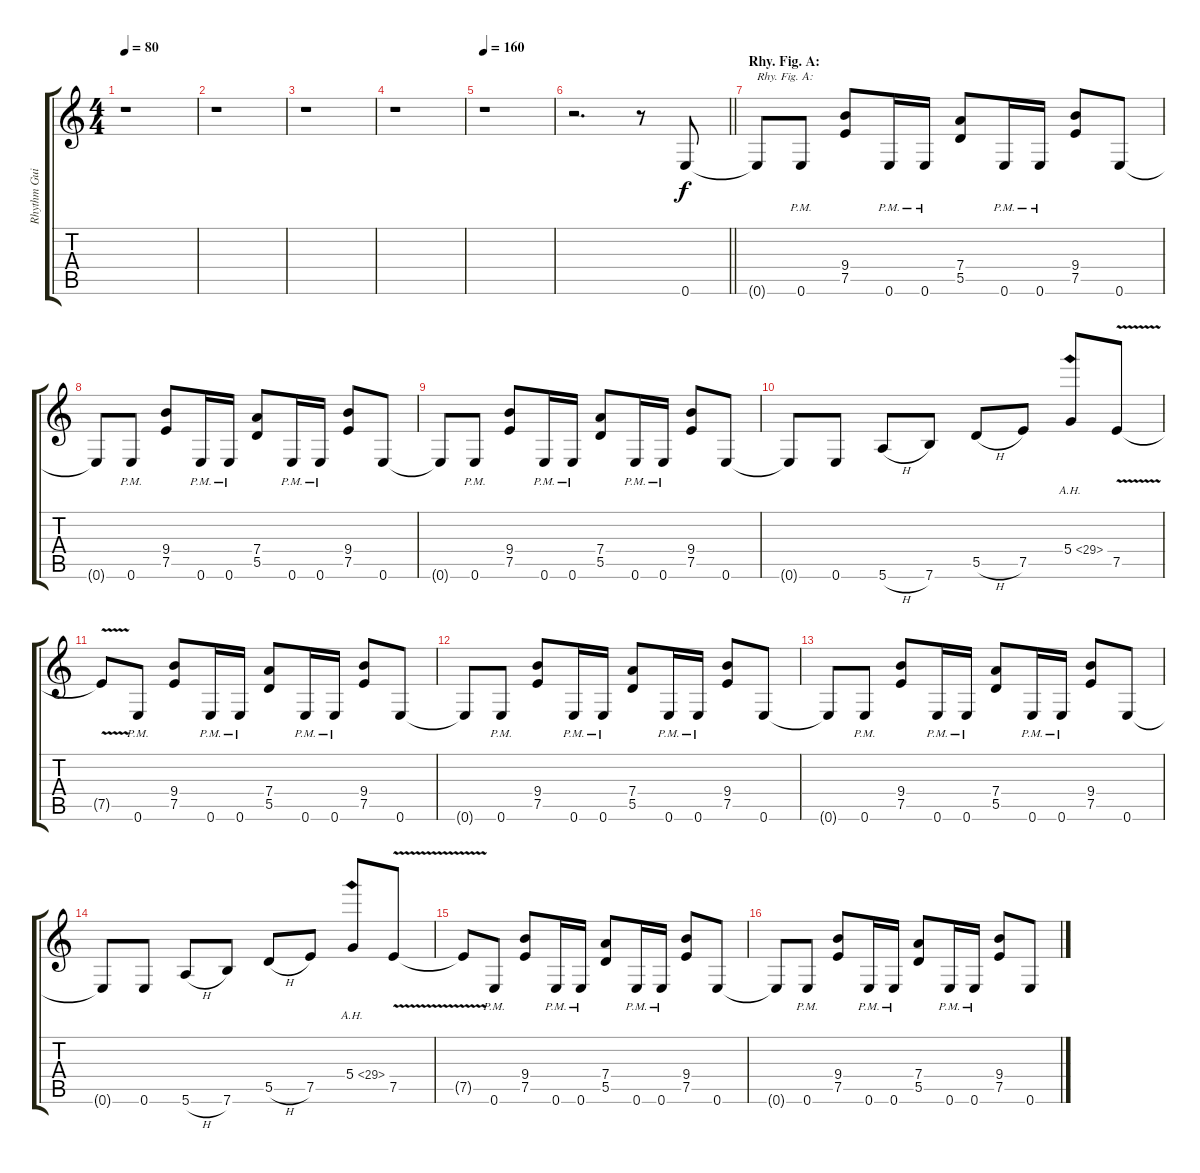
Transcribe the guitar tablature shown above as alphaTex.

\track ("Rhythm Guitar 2" "Rhythm Gui") {instrument distortionguitar}
\staff {score tabs}
\tuning (E4 B3 G3 D3 A2 E2) {hide}
\ts (4 4)
\tempo 80
\tempo 120
\tempo 80
\clef g2
\ks c
r.1{dy f instrument distortionguitar} |
r.1 |
r.1 |
r.1 |
\tempo 160
r.1 |
\barLineRight lightlight
r.2{d} r.8 0.6.8 |
\section ("" "Rhy. Fig. A:")
0.6{t}.8{txt "Rhy. Fig. A:"} 0.6{pm}.8 (9.4 7.5).8 0.6{pm}.16 0.6{pm}.16 (7.4 5.5).8 0.6{pm}.16 0.6{pm}.16 (9.4 7.5).8 0.6.8 |
0.6{t}.8 0.6{pm}.8 (9.4 7.5).8 0.6{pm}.16 0.6{pm}.16 (7.4 5.5).8 0.6{pm}.16 0.6{pm}.16 (9.4 7.5).8 0.6.8 |
0.6{t}.8 0.6{pm}.8 (9.4 7.5).8 0.6{pm}.16 0.6{pm}.16 (7.4 5.5).8 0.6{pm}.16 0.6{pm}.16 (9.4 7.5).8 0.6.8 |
0.6{t}.8 0.6.8 5.6{h}.8 7.6.8 5.5{h}.8 7.5.8 5.4{ah 24}.8 7.5{v}.8 |
7.5{t}.8 0.6{pm}.8 (9.4 7.5).8 0.6{pm}.16 0.6{pm}.16 (7.4 5.5).8 0.6{pm}.16 0.6{pm}.16 (9.4 7.5).8 0.6.8 |
0.6{t}.8 0.6{pm}.8 (9.4 7.5).8 0.6{pm}.16 0.6{pm}.16 (7.4 5.5).8 0.6{pm}.16 0.6{pm}.16 (9.4 7.5).8 0.6.8 |
0.6{t}.8 0.6{pm}.8 (9.4 7.5).8 0.6{pm}.16 0.6{pm}.16 (7.4 5.5).8 0.6{pm}.16 0.6{pm}.16 (9.4 7.5).8 0.6.8 |
0.6{t}.8 0.6.8 5.6{h}.8 7.6.8 5.5{h}.8 7.5.8 5.4{ah 24}.8 7.5{v}.8 |
7.5{t}.8 0.6{pm}.8 (9.4 7.5).8 0.6{pm}.16 0.6{pm}.16 (7.4 5.5).8 0.6{pm}.16 0.6{pm}.16 (9.4 7.5).8 0.6.8 |
0.6{t}.8 0.6{pm}.8 (9.4 7.5).8 0.6{pm}.16 0.6{pm}.16 (7.4 5.5).8 0.6{pm}.16 0.6{pm}.16 (9.4 7.5).8 0.6.8
